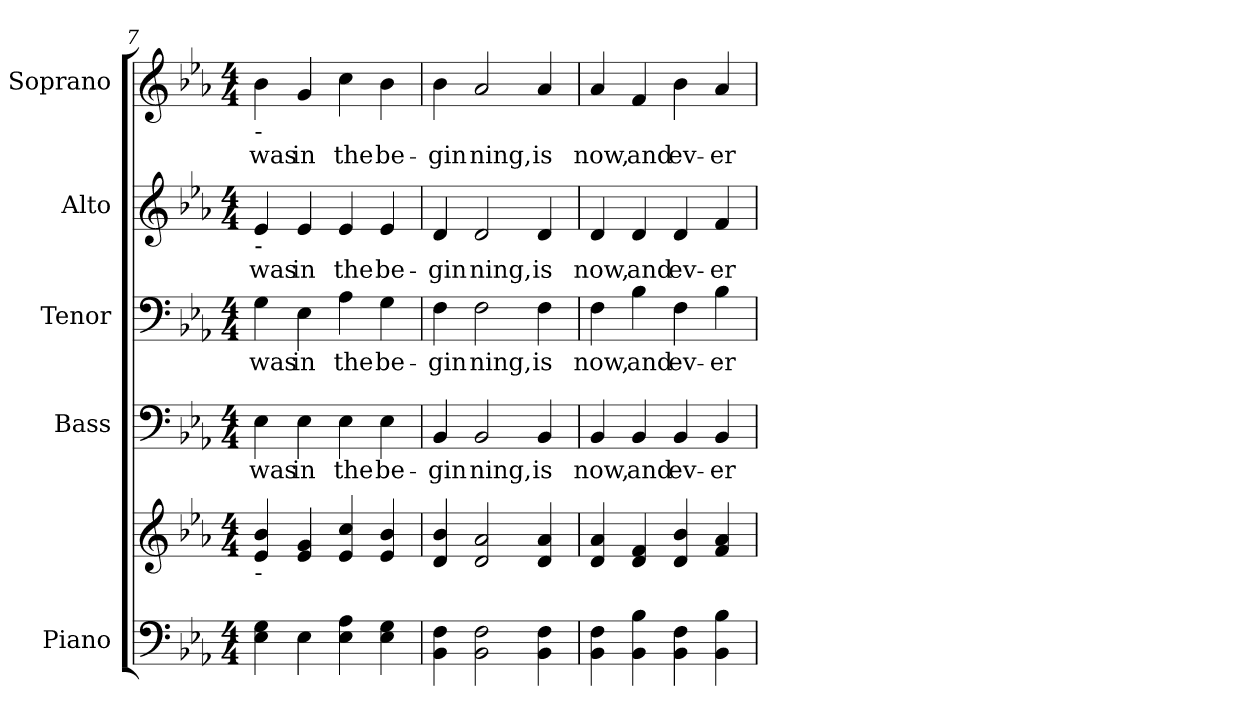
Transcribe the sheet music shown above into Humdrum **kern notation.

**kern	**kern	**kern	**text	**kern	**text	**kern	**text	**kern	**text
*part5	*part5	*part4	*part4	*part3	*part3	*part2	*part2	*part1	*part1
*staff6	*staff5	*staff4	*staff4	*staff3	*staff3	*staff2	*staff2	*staff1	*staff1
*I"Piano	*	*I"Bass	*	*I"Tenor	*	*I"Alto	*	*I"Soprano	*
*I'Pno.	*	*I'B.	*	*I'T.	*	*I'A.	*	*I'S.	*
!!LO:PB:g=z
*clefF4	*clefG2	*clefF4	*	*clefF4	*	*clefG2	*	*clefG2	*
*k[b-e-a-]	*k[b-e-a-]	*k[b-e-a-]	*	*k[b-e-a-]	*	*k[b-e-a-]	*	*k[b-e-a-]	*
*E-:	*E-:	*E-:	*	*E-:	*	*E-:	*	*E-:	*
*M4/4	*M4/4	*M4/4	*	*M4/4	*	*M4/4	*	*M4/4	*
=7	=7	=7	=7	=7	=7	=7	=7	=7	=7
!	!	!	!LO:LY:b:color=#000000	!	!	!	!	!	!
!	!	!	!	!	!LO:LY:b:color=#000000	!	!	!	!
!	!	!	!	!	!	!	!LO:LY:b:color=#000000	!	!
!	!	!	!	!	!	!	!	!LO:TX:b:t=-	!
!	!	!	!	!	!	!LO:TX:b:t=-	!	!	!
!	!LO:TX:b:t=-	!	!	!	!	!	!	!	!
!	!	!	!	!	!	!	!	!	!LO:LY:b:color=#000000
4E-i\ 4Gi	4e-i/ 4b-i	4E-i\	was	4Gi\	was	4e-i/	was	4b-i\	was
!	!	!	!LO:LY:b:color=#000000	!	!	!	!	!	!
!	!	!	!	!	!LO:LY:b:color=#000000	!	!	!	!
!	!	!	!	!	!	!	!LO:LY:b:color=#000000	!	!
!	!	!	!	!	!	!	!	!	!LO:LY:b:color=#000000
4E-i\	4e-i/ 4gi	4E-i\	in	4E-i\	in	4e-i/	in	4gi/	in
!	!	!	!LO:LY:b:color=#000000	!	!	!	!	!	!
!	!	!	!	!	!LO:LY:b:color=#000000	!	!	!	!
!	!	!	!	!	!	!	!LO:LY:b:color=#000000	!	!
!	!	!	!	!	!	!	!	!	!LO:LY:b:color=#000000
4E-i\ 4A-i	4e-i/ 4cci	4E-i\	the	4A-i\	the	4e-i/	the	4cci\	the
!	!	!	!LO:LY:b:color=#000000	!	!	!	!	!	!
!	!	!	!	!	!LO:LY:b:color=#000000	!	!	!	!
!	!	!	!	!	!	!	!LO:LY:b:color=#000000	!	!
!	!	!	!	!	!	!	!	!	!LO:LY:b:color=#000000
4E-i\ 4Gi	4e-i/ 4b-i	4E-i\	be-	4Gi\	be-	4e-i/	be-	4b-i\	be-
=8	=8	=8	=8	=8	=8	=8	=8	=8	=8
!	!	!	!LO:LY:b:color=#000000	!	!	!	!	!	!
!	!	!	!	!	!LO:LY:b:color=#000000	!	!	!	!
!	!	!	!	!	!	!	!LO:LY:b:color=#000000	!	!
!	!	!	!	!	!	!	!	!	!LO:LY:b:color=#000000
4BB-i\ 4Fi	4di/ 4b-i	4BB-i/	-gin	4Fi\	-gin	4di/	-gin	4b-i\	gin
!	!	!	!LO:LY:b:color=#000000	!	!	!	!	!	!
!	!	!	!	!	!LO:LY:b:color=#000000	!	!	!	!
!	!	!	!	!	!	!	!LO:LY:b:color=#000000	!	!
!	!	!	!	!	!	!	!	!	!LO:LY:b:color=#000000
2BB-i\ 2Fi	2di/ 2a-i	2BB-i/	ning,	2Fi\	ning,	2di/	ning,	2a-i/	ning,
!	!	!	!LO:LY:b:color=#000000	!	!	!	!	!	!
!	!	!	!	!	!LO:LY:b:color=#000000	!	!	!	!
!	!	!	!	!	!	!	!LO:LY:b:color=#000000	!	!
!	!	!	!	!	!	!	!	!	!LO:LY:b:color=#000000
4BB-i\ 4Fi	4di/ 4a-i	4BB-i/	is	4Fi\	is	4di/	is	4a-i/	is
!!LO:PB:g=z
=9	=9	=9	=9	=9	=9	=9	=9	=9	=9
!	!	!	!LO:LY:b:color=#000000	!	!	!	!	!	!
!	!	!	!	!	!LO:LY:b:color=#000000	!	!	!	!
!	!	!	!	!	!	!	!LO:LY:b:color=#000000	!	!
!	!	!	!	!	!	!	!	!	!LO:LY:b:color=#000000
4BB-i\ 4Fi	4di/ 4a-i	4BB-i/	now,	4Fi\	now,	4di/	now,	4a-i/	now,
!	!	!	!LO:LY:b:color=#000000	!	!	!	!	!	!
!	!	!	!	!	!LO:LY:b:color=#000000	!	!	!	!
!	!	!	!	!	!	!	!LO:LY:b:color=#000000	!	!
!	!	!	!	!	!	!	!	!	!LO:LY:b:color=#000000
4BB-i\ 4B-i	4di/ 4fi	4BB-i/	and	4B-i\	and	4di/	and	4fi/	and
!	!	!	!LO:LY:b:color=#000000	!	!	!	!	!	!
!	!	!	!	!	!LO:LY:b:color=#000000	!	!	!	!
!	!	!	!	!	!	!	!LO:LY:b:color=#000000	!	!
!	!	!	!	!	!	!	!	!	!LO:LY:b:color=#000000
4BB-i\ 4Fi	4di/ 4b-i	4BB-i/	ev-	4Fi\	ev-	4di/	ev-	4b-i\	ev-
!	!	!	!LO:LY:b:color=#000000	!	!	!	!	!	!
!	!	!	!	!	!LO:LY:b:color=#000000	!	!	!	!
!	!	!	!	!	!	!	!LO:LY:b:color=#000000	!	!
!	!	!	!	!	!	!	!	!	!LO:LY:b:color=#000000
4BB-i\ 4B-i	4fi/ 4a-i	4BB-i/	-er	4B-i\	-er	4fi/	-er	4a-i/	-er
=	=	=	=	=	=	=	=	=	=
*-	*-	*-	*-	*-	*-	*-	*-	*-	*-
